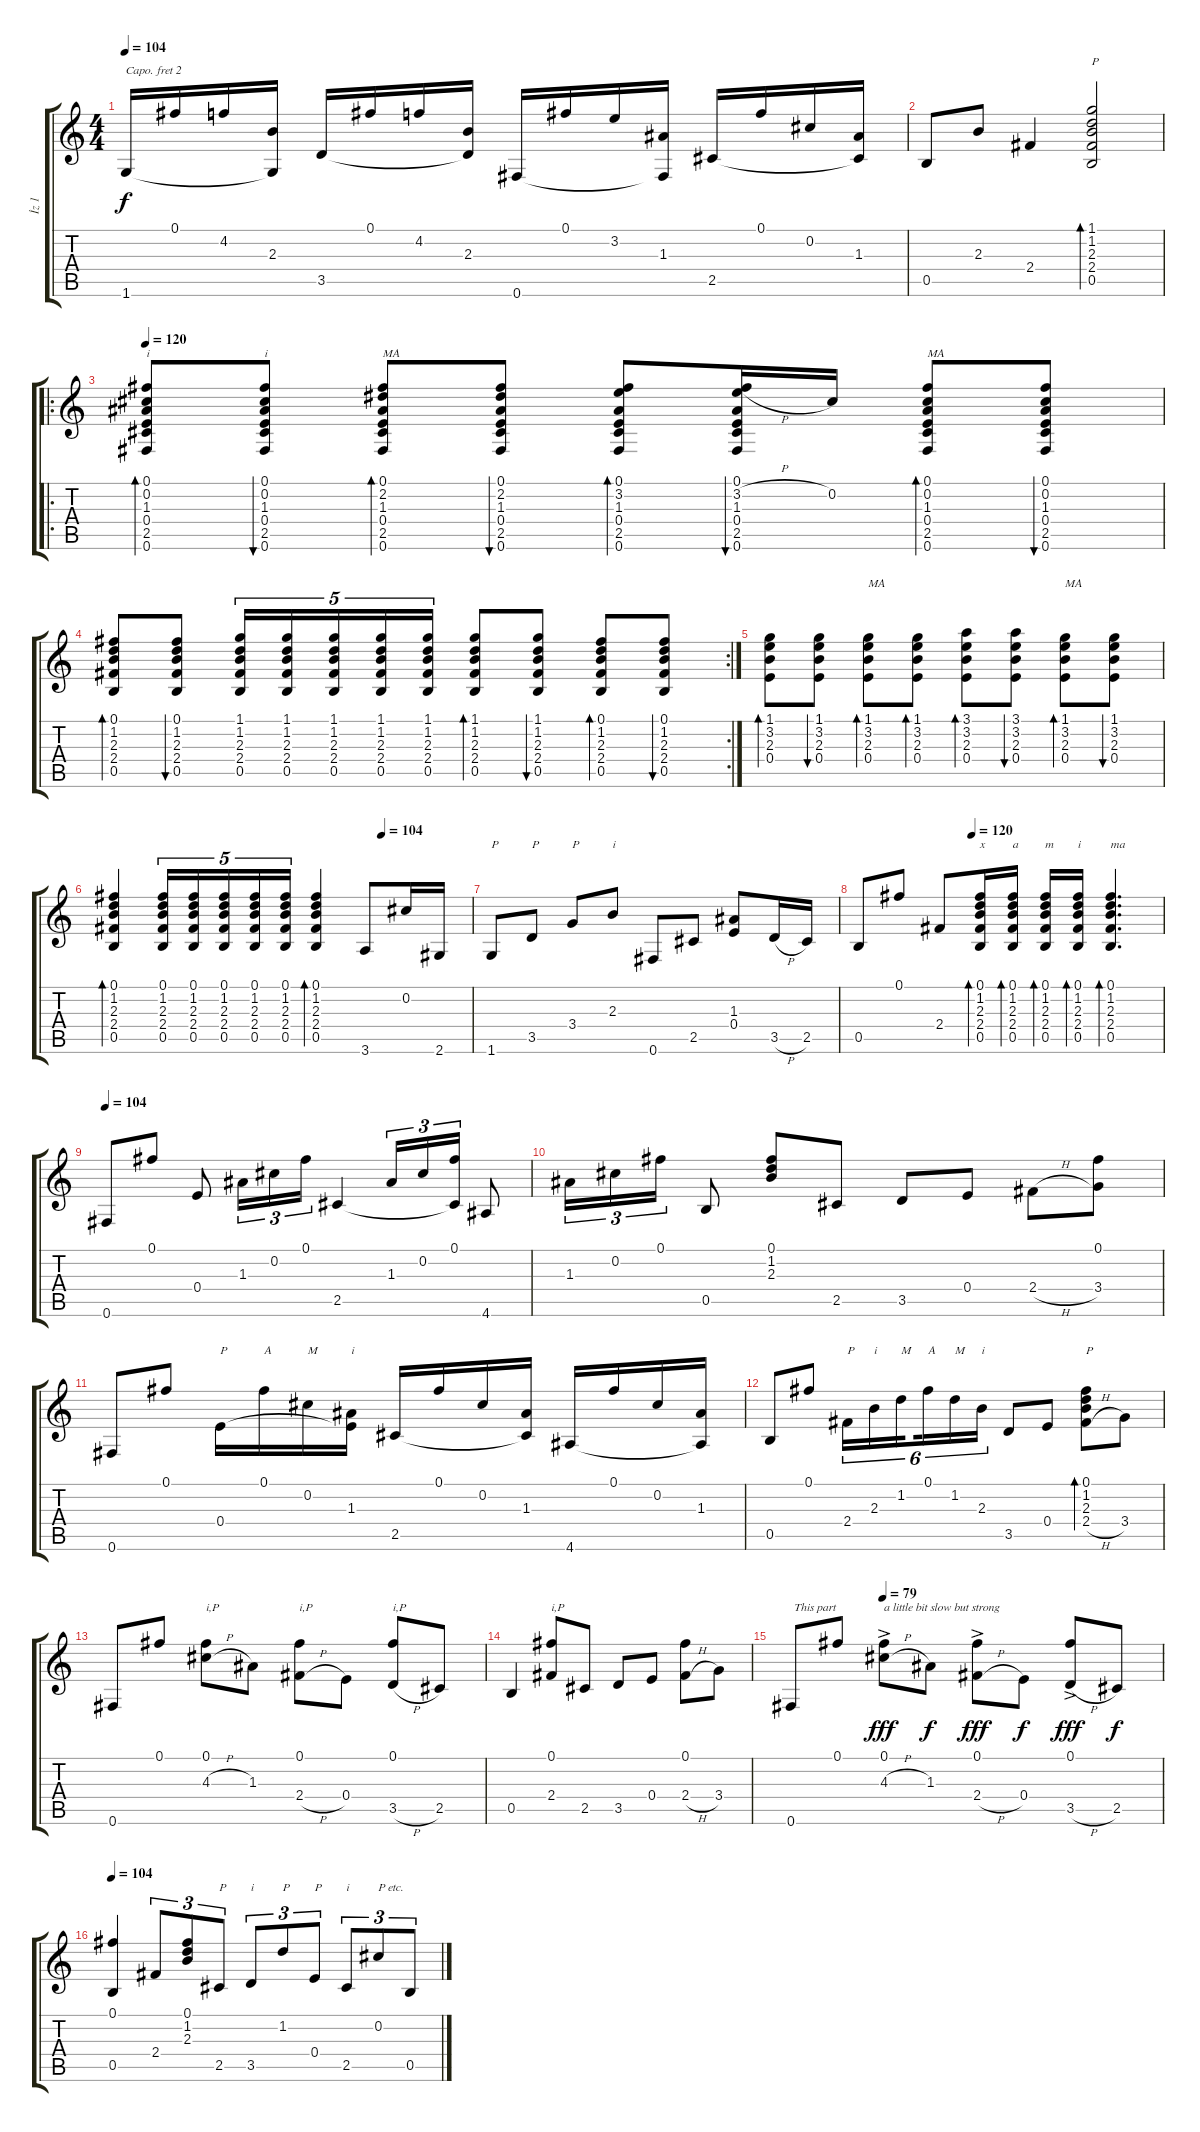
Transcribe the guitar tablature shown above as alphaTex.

\track ("İz 1" "İz 1") {instrument acousticguitarnylon}
\staff {score tabs}
\capo 2
\tuning (E4 B3 G3 D3 A2 E2) {hide}
\ts (4 4)
\tempo 104
\clef g2
\ks c
1.6.16{dy f} 0.1.16 4.2.16 (2.3 1.6{t}).16 3.5.16 0.1.16 4.2.16 (2.3 3.5{t}).16 0.6.16 0.1.16 3.2.16 (1.3 0.6{t}).16 2.5.16 0.1.16 0.2.16 (1.3 2.5{t}).16 |
0.5.8 2.3.8 2.4.4 (1.1 1.2 2.3 2.4 0.5).2{bd 480 txt "P"} |
\ro
\tempo 120
(0.1 0.2 1.3 0.4 2.5 0.6).8{bd 60 txt "i"} (0.1 0.2 1.3 0.4 2.5 0.6).8{bu 60 txt "i"} (0.1 2.2 1.3 0.4 2.5 0.6).8{bd 60 txt "MA"} (0.1 2.2 1.3 0.4 2.5 0.6).8{bu 60} (0.1 3.2 1.3 0.4 2.5 0.6).8{bd 60} (0.1 3.2{h} 1.3 0.4 2.5 0.6).16{bu 60} 0.2.16 (0.1 0.2 1.3 0.4 2.5 0.6).8{bd 60 txt "MA"} (0.1 0.2 1.3 0.4 2.5 0.6).8{bu 60} |
\rc 2
(0.1 1.2 2.3 2.4 0.5).8{bd 60} (0.1 1.2 2.3 2.4 0.5).8{bu 60} (1.1 1.2 2.3 2.4 0.5).16{tu (5 4)} (1.1 1.2 2.3 2.4 0.5).16{tu (5 4)} (1.1 1.2 2.3 2.4 0.5).16{tu (5 4)} (1.1 1.2 2.3 2.4 0.5).16{tu (5 4)} (1.1 1.2 2.3 2.4 0.5).16{tu (5 4)} (1.1 1.2 2.3 2.4 0.5).8{bd 60} (1.1 1.2 2.3 2.4 0.5).8{bu 60} (0.1 1.2 2.3 2.4 0.5).8{bd 60} (0.1 1.2 2.3 2.4 0.5).8{bu 60} |
(1.1 3.2 2.3 0.4).8{bd 60} (1.1 3.2 2.3 0.4).8{bu 60} (1.1 3.2 2.3 0.4).8{bd 60 txt "MA"} (1.1 3.2 2.3 0.4).8{bd 60} (3.1 3.2 2.3 0.4).8{bd 60} (3.1 3.2 2.3 0.4).8{bu 60} (1.1 3.2 2.3 0.4).8{bd 60 txt "MA"} (1.1 3.2 2.3 0.4).8{bu 60} |
\tempo (104 0.75)
(0.1 1.2 2.3 2.4 0.5).4{bd 60} (0.1 1.2 2.3 2.4 0.5).16{tu (5 4)} (0.1 1.2 2.3 2.4 0.5).16{tu (5 4)} (0.1 1.2 2.3 2.4 0.5).16{tu (5 4)} (0.1 1.2 2.3 2.4 0.5).16{tu (5 4)} (0.1 1.2 2.3 2.4 0.5).16{tu (5 4)} (0.1 1.2 2.3 2.4 0.5).4{bd 60} 3.6.8 0.2.16 2.6.16 |
1.6.8{txt "P"} 3.5.8{txt "P"} 3.4.8{txt "P"} 2.3.8{txt "i"} 0.6.8 2.5.8 (1.3 0.4).8 3.5{h}.16 2.5.16 |
\tempo (120 0.375)
0.5.8 0.1.8 2.4.8 (0.1 1.2 2.3 2.4 0.5).16{bd 60 txt "x"} (0.1 1.2 2.3 2.4 0.5).16{bd 60 txt "a"} (0.1 1.2 2.3 2.4 0.5).16{bd 60 txt "m"} (0.1 1.2 2.3 2.4 0.5).16{bd 60 txt "i"} (0.1 1.2 2.3 2.4 0.5).4{d bd 60 txt "ma"} |
\tempo 104
0.6.8 0.1.8 0.4.8 1.3.16{tu (3 2)} 0.2.16{tu (3 2)} 0.1.16{tu (3 2)} 2.5.4 1.3.16{tu (3 2)} 0.2.16{tu (3 2)} (0.1 2.5{t}).16{tu (3 2)} 4.6.8 |
1.3.16{tu (3 2)} 0.2.16{tu (3 2)} 0.1.16{tu (3 2)} 0.5.8 (0.1 1.2 2.3).8 2.5.8 3.5.8 0.4.8 2.4{h}.8 (0.1 3.4).8 |
0.6.8 0.1.8 0.4.16{txt "P"} 0.1.16{txt "A"} 0.2.16{txt "M"} (1.3 0.4{t}).16{txt "i"} 2.5.16 0.1.16 0.2.16 (1.3 2.5{t}).16 4.6.16 0.1.16 0.2.16 (1.3 4.6{t}).16 |
0.5.8 0.1.8 2.4.16{tu (6 4) txt "P"} 2.3.16{tu (6 4) txt "i"} 1.2.16{tu (6 4) txt "M" beam splitsecondary} 0.1.16{tu (6 4) txt "A"} 1.2.16{tu (6 4) txt "M"} 2.3.16{tu (6 4) txt "i"} 3.5.8 0.4.8 (0.1 1.2 2.3 2.4{h}).8{bd 60 txt "P"} 3.4.8 |
0.6.8 0.1.8 (0.1 4.3{h}).8{txt "i,P"} 1.3.8 (0.1 2.4{h}).8{txt "i,P"} 0.4.8 (0.1 3.5{h}).8{txt "i,P"} 2.5.8 |
0.5.4 (0.1 2.4).8{txt "i,P"} 2.5.8 3.5.8 0.4.8 (0.1 2.4{h}).8 3.4.8 |
\tempo (79 0.25)
0.6.8{txt " This part"} 0.1.8 (0.1{ac} 4.3{h ac}).8{txt "a little bit slow but strong" dy fff} 1.3.8{dy f} (0.1{ac} 2.4{h ac}).8{dy fff} 0.4.8{dy f} (0.1{ac} 3.5{h ac}).8{dy fff} 2.5.8{dy f} |
\tempo 104
(0.1 0.5).4 2.4.8{tu (3 2)} (0.1 1.2 2.3).8{tu (3 2)} 2.5.8{tu (3 2) txt "P"} 3.5.8{tu (3 2) txt "i"} 1.2.8{tu (3 2) txt "P"} 0.4.8{tu (3 2) txt "P"} 2.5.8{tu (3 2) txt "i"} 0.2.8{tu (3 2) txt "P etc."} 0.5.8{tu (3 2)}
